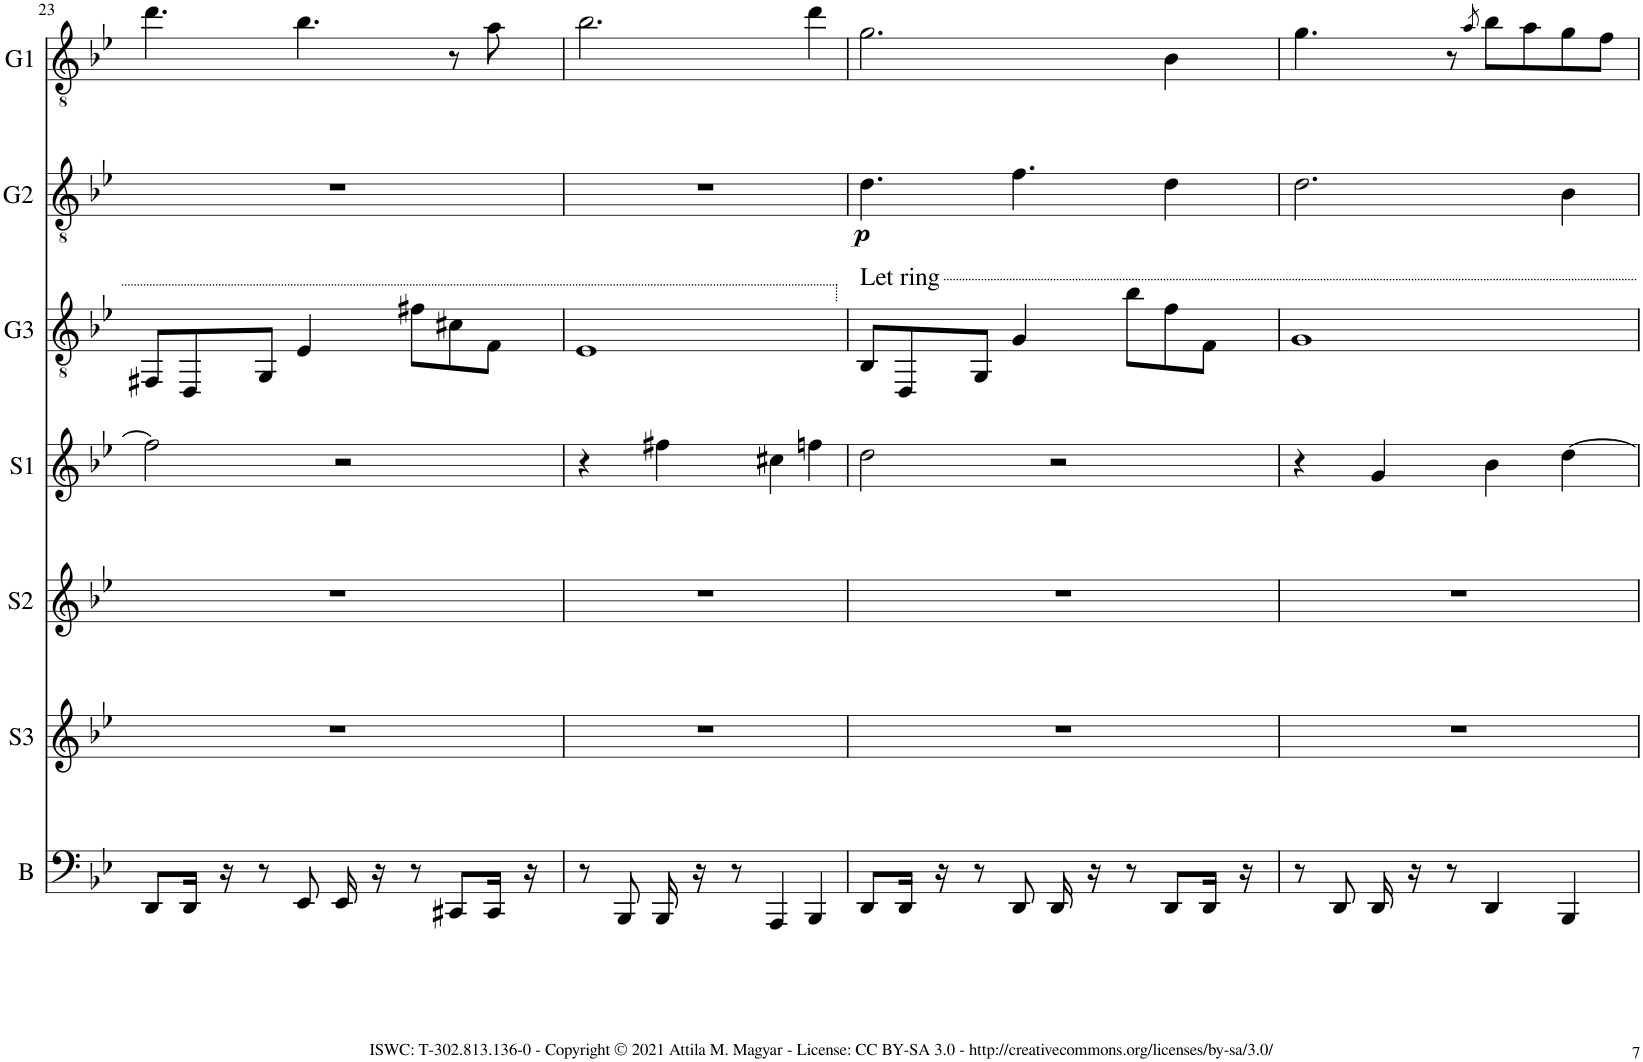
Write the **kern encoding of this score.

**kern	**kern	**kern	**kern	**kern	**kern	**dynam	**kern
*part7	*part6	*part5	*part4	*part3	*part2	*part2	*part1
*staff7	*staff6	*staff5	*staff4	*staff3	*staff2	*staff2	*staff1
*I"Bass	*I"Synth 3 (smooth pad)	*I"Synth 2 (saw)	*I"Synth 1 (electric piano)	*I"Guitar 3 (D std.)	*I"Guitar 2 (D std.)	*	*I"Guitar 1 (D std.)
*I'B	*I'S3	*I'S2	*I'S1	*I'G3	*I'G2	*	*I'G1
!!LO:PB:g=z
*clefF4	*clefG2	*clefG2	*clefG2	*clefGv2	*clefGv2	*	*clefGv2
*k[b-e-]	*k[b-e-]	*k[b-e-]	*k[b-e-]	*k[b-e-]	*k[b-e-]	*	*k[b-e-]
*M4/4	*M4/4	*M4/4	*M4/4	*M4/4	*M4/4	*	*M4/4
=23	=23	=23	=23	=23	=23	=23	=23
8DD/L	1r	1r	2ff#\]	8FF#X/L	1r	.	4.dd\
16DD/Jk	.	.	.	8DD/	.	.	.
16r	.	.	.	.	.	.	.
8r	.	.	.	8GG/J	.	.	.
8EE-/	.	.	.	4E-/	.	.	4.b-\
16EE-/	.	.	2r	.	.	.	.
16r	.	.	.	.	.	.	.
8r	.	.	.	8f#X\L	.	.	.
8CC#X/L	.	.	.	8c#X\	.	.	8r
16CC#/Jk	.	.	.	8F\J	.	.	8a\
16r	.	.	.	.	.	.	.
=24	=24	=24	=24	=24	=24	=24	=24
8r	1r	1r	4r	1E-	1r	.	2.b-\
8BBB-/	.	.	.	.	.	.	.
16BBB-/	.	.	4ff#X\	.	.	.	.
16r	.	.	.	.	.	.	.
8r	.	.	.	.	.	.	.
4AAA/	.	.	4cc#X\	.	.	.	.
4BBB-/	.	.	4ffn\	.	.	.	4dd\
=25	=25	=25	=25	=25	=25	=25	=25
!	!	!	!	!LO:TX:a:t=Let ring	!	!	!
!	!	!	!	!	!	!LO:DY:b	!
8DD/L	1r	1r	2dd\	8BB-/L	4.d\	p	2.g\
16DD/Jk	.	.	.	8DD/	.	.	.
16r	.	.	.	.	.	.	.
8r	.	.	.	8GG/J	.	.	.
8DD/	.	.	.	4G/	4.f\	.	.
16DD/	.	.	2r	.	.	.	.
16r	.	.	.	.	.	.	.
8r	.	.	.	8b-\L	.	.	.
8DD/L	.	.	.	8f\	4d\	.	4B-\
16DD/Jk	.	.	.	8F\J	.	.	.
16r	.	.	.	.	.	.	.
=26	=26	=26	=26	=26	=26	=26	=26
8r	1r	1r	4r	1G	2.d\	.	4.g\
8DD/	.	.	.	.	.	.	.
16DD/	.	.	4g/	.	.	.	.
16r	.	.	.	.	.	.	.
8r	.	.	.	.	.	.	8r
.	.	.	.	.	.	.	8qa/
4DD/	.	.	4b-\	.	.	.	8b-\L
.	.	.	.	.	.	.	8a\
4BBB-/	.	.	[4dd\	.	4B-\	.	8g\
.	.	.	.	.	.	.	8f\J
=	=	=	=	=	=	=	=
*-	*-	*-	*-	*-	*-	*-	*-
